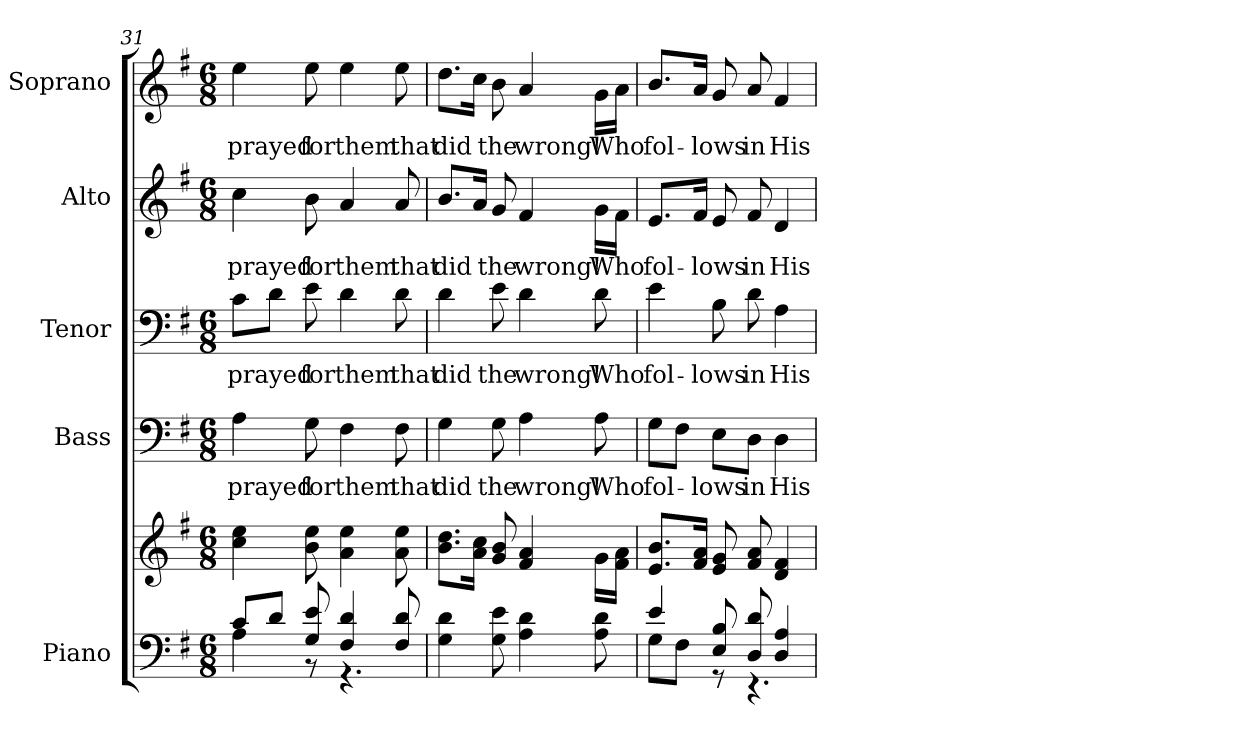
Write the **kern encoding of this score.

**kern	**kern	**kern	**text	**kern	**text	**kern	**text	**kern	**text
*part5	*part5	*part4	*part4	*part3	*part3	*part2	*part2	*part1	*part1
*staff6	*staff5	*staff4	*staff4	*staff3	*staff3	*staff2	*staff2	*staff1	*staff1
*I"Piano	*	*I"Bass	*	*I"Tenor	*	*I"Alto	*	*I"Soprano	*
*I'Pno.	*	*I'B.	*	*I'T.	*	*I'A.	*	*I'S.	*
*clefF4	*clefG2	*clefF4	*	*clefF4	*	*clefG2	*	*clefG2	*
*k[f#]	*k[f#]	*k[f#]	*	*k[f#]	*	*k[f#]	*	*k[f#]	*
*G:	*G:	*G:	*	*G:	*	*G:	*	*G:	*
*M6/8	*M6/8	*M6/8	*	*M6/8	*	*M6/8	*	*M6/8	*
=31	=31	=31	=31	=31	=31	=31	=31	=31	=31
*^	*	*	*	*	*	*	*	*	*
!	!	!	!	!LO:LY:b:color=#000000	!	!	!	!	!	!
!	!	!	!	!	!	!LO:LY:b:color=#000000	!	!	!	!
!	!	!	!	!	!	!	!	!LO:LY:b:color=#000000	!	!
!	!	!	!	!	!	!	!	!	!	!LO:LY:b:color=#000000
8ci/L	4Ai\	4cci\ 4eei	4Ai\	prayed	8ci\L	prayed	4cci\	prayed	4eei\	prayed
8di/J	.	.	.	.	8di\J	.	.	.	.	.
!	!	!	!	!LO:LY:b:color=#000000	!	!	!	!	!	!
!	!	!	!	!	!	!LO:LY:b:color=#000000	!	!	!	!
!	!	!	!	!	!	!	!	!LO:LY:b:color=#000000	!	!
!	!	!	!	!	!	!	!	!	!	!LO:LY:b:color=#000000
8Gi/ 8ei	8r	8bi\ 8eei	8Gi\	for	8ei\	for	8bi\	for	8eei\	for
!	!	!	!	!LO:LY:b:color=#000000	!	!	!	!	!	!
!	!	!	!	!	!	!LO:LY:b:color=#000000	!	!	!	!
!	!	!	!	!	!	!	!	!LO:LY:b:color=#000000	!	!
!	!	!	!	!	!	!	!	!	!	!LO:LY:b:color=#000000
4F#i/ 4di	4.r	4ai\ 4eei	4F#i\	them	4di\	them	4ai/	them	4eei\	them
!	!	!	!	!LO:LY:b:color=#000000	!	!	!	!	!	!
!	!	!	!	!	!	!LO:LY:b:color=#000000	!	!	!	!
!	!	!	!	!	!	!	!	!LO:LY:b:color=#000000	!	!
!	!	!	!	!	!	!	!	!	!	!LO:LY:b:color=#000000
8F#i/ 8di	.	8ai\ 8eei	8F#i\	that	8di\	that	8ai/	that	8eei\	that
*v	*v	*	*	*	*	*	*	*	*	*
!!LO:PB:g=z
=32	=32	=32	=32	=32	=32	=32	=32	=32	=32
!	!	!	!LO:LY:b:color=#000000	!	!	!	!	!	!
!	!	!	!	!	!LO:LY:b:color=#000000	!	!	!	!
!	!	!	!	!	!	!	!LO:LY:b:color=#000000	!	!
!	!	!	!	!	!	!	!	!	!LO:LY:b:color=#000000
4Gi\ 4di	8.bi\ 8.ddiL	4Gi\	did	4di\	did	8.bi/L	did	8.ddi\L	did
.	16ai\ 16cciJk	.	.	.	.	16ai/Jk	.	16cci\Jk	.
!	!	!	!LO:LY:b:color=#000000	!	!	!	!	!	!
!	!	!	!	!	!LO:LY:b:color=#000000	!	!	!	!
!	!	!	!	!	!	!	!LO:LY:b:color=#000000	!	!
!	!	!	!	!	!	!	!	!	!LO:LY:b:color=#000000
8Gi\ 8ei	8gi/ 8bi	8Gi\	the	8ei\	the	8gi/	the	8bi\	the
!	!	!	!LO:LY:b:color=#000000	!	!	!	!	!	!
!	!	!	!	!	!LO:LY:b:color=#000000	!	!	!	!
!	!	!	!	!	!	!	!LO:LY:b:color=#000000	!	!
!	!	!	!	!	!	!	!	!	!LO:LY:b:color=#000000
4Ai\ 4di	4f#i/ 4ai	4Ai\	wrong!	4di\	wrong!	4f#i/	wrong!	4ai/	wrong!
!	!	!	!LO:LY:b:color=#000000	!	!	!	!	!	!
!	!	!	!	!	!LO:LY:b:color=#000000	!	!	!	!
!	!	!	!	!	!	!	!LO:LY:b:color=#000000	!	!
!	!	!	!	!	!	!	!	!	!LO:LY:b:color=#000000
8Ai\ 8di	16gi\LL	8Ai\	Who	8di\	Who	16gi\LL	Who	16gi\LL	Who
.	16f#i\ 16aiJJ	.	.	.	.	16f#i\JJ	.	16ai\JJ	.
=33	=33	=33	=33	=33	=33	=33	=33	=33	=33
*^	*	*	*	*	*	*	*	*	*
!	!	!	!	!LO:LY:b:color=#000000	!	!	!	!	!	!
!	!	!	!	!	!	!LO:LY:b:color=#000000	!	!	!	!
!	!	!	!	!	!	!	!	!LO:LY:b:color=#000000	!	!
!	!	!	!	!	!	!	!	!	!	!LO:LY:b:color=#000000
4ei/	8Gi\L	8.ei/ 8.biL	8Gi\L	fol-	4ei\	fol-	8.ei/L	fol-	8.bi/L	fol-
.	8F#i\J	.	8F#i\J	.	.	.	.	.	.	.
.	.	16f#i/ 16aiJk	.	.	.	.	16f#i/Jk	.	16ai/Jk	.
!	!	!	!	!LO:LY:b:color=#000000	!	!	!	!	!	!
!	!	!	!	!	!	!LO:LY:b:color=#000000	!	!	!	!
!	!	!	!	!	!	!	!	!LO:LY:b:color=#000000	!	!
!	!	!	!	!	!	!	!	!	!	!LO:LY:b:color=#000000
8Ei/ 8Bi	8r	8ei/ 8gi	8Ei\L	-lows	8Bi\	-lows	8ei/	-lows	8gi/	-lows
!	!	!	!	!LO:LY:b:color=#000000	!	!	!	!	!	!
!	!	!	!	!	!	!LO:LY:b:color=#000000	!	!	!	!
!	!	!	!	!	!	!	!	!LO:LY:b:color=#000000	!	!
!	!	!	!	!	!	!	!	!	!	!LO:LY:b:color=#000000
8Di/ 8di	4.r	8f#i/ 8ai	8Di\J	in	8di\	in	8f#i/	in	8ai/	in
!	!	!	!	!LO:LY:b:color=#000000	!	!	!	!	!	!
!	!	!	!	!	!	!LO:LY:b:color=#000000	!	!	!	!
!	!	!	!	!	!	!	!	!LO:LY:b:color=#000000	!	!
!	!	!	!	!	!	!	!	!	!	!LO:LY:b:color=#000000
4Di/ 4Ai	.	4di/ 4f#i	4Di\	His	4Ai\	His	4di/	His	4f#i/	His
*v	*v	*	*	*	*	*	*	*	*	*
=	=	=	=	=	=	=	=	=	=
*-	*-	*-	*-	*-	*-	*-	*-	*-	*-
